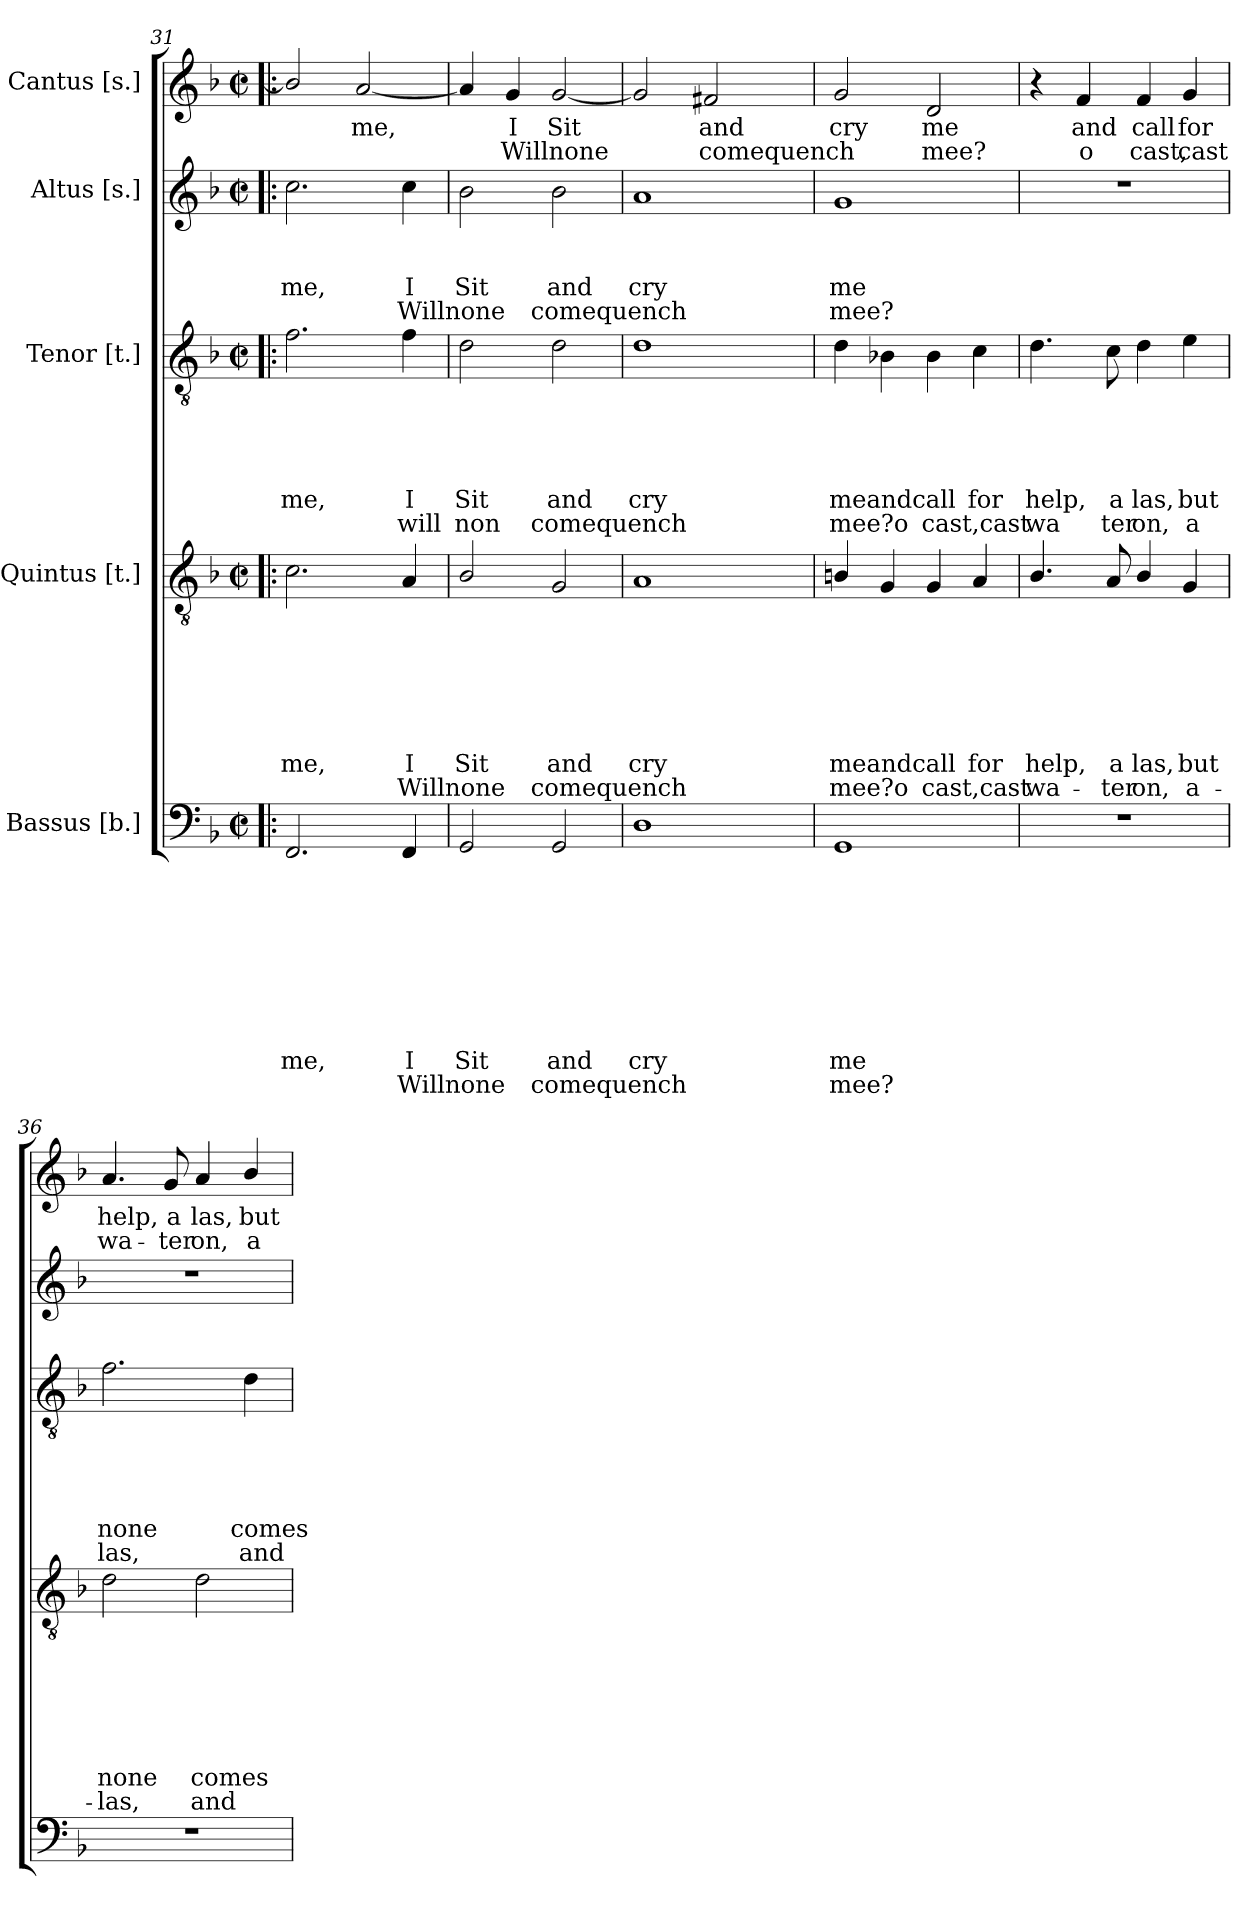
**kern	**text	**text	**text	**text	**text	**text	**text	**text	**text	**text	**kern	**text	**text	**text	**text	**text	**text	**text	**text	**kern	**text	**text	**text	**text	**text	**text	**kern	**text	**text	**text	**text	**kern	**text	**text
*part5	*part5	*part5	*part5	*part5	*part5	*part5	*part5	*part5	*part5	*part5	*part4	*part4	*part4	*part4	*part4	*part4	*part4	*part4	*part4	*part3	*part3	*part3	*part3	*part3	*part3	*part3	*part2	*part2	*part2	*part2	*part2	*part1	*part1	*part1
*staff5	*staff5	*staff5	*staff5	*staff5	*staff5	*staff5	*staff5	*staff5	*staff5	*staff5	*staff4	*staff4	*staff4	*staff4	*staff4	*staff4	*staff4	*staff4	*staff4	*staff3	*staff3	*staff3	*staff3	*staff3	*staff3	*staff3	*staff2	*staff2	*staff2	*staff2	*staff2	*staff1	*staff1	*staff1
*I"Bassus [b.]	*	*	*	*	*	*	*	*	*	*	*I"Quintus [t.]	*	*	*	*	*	*	*	*	*I"Tenor [t.]	*	*	*	*	*	*	*I"Altus [s.]	*	*	*	*	*I"Cantus [s.]	*	*
*clefF4	*	*	*	*	*	*	*	*	*	*	*clefGv2	*	*	*	*	*	*	*	*	*clefGv2	*	*	*	*	*	*	*clefG2	*	*	*	*	*clefG2	*	*
*k[b-]	*	*	*	*	*	*	*	*	*	*	*k[b-]	*	*	*	*	*	*	*	*	*k[b-]	*	*	*	*	*	*	*k[b-]	*	*	*	*	*k[b-]	*	*
*F:	*	*	*	*	*	*	*	*	*	*	*F:	*	*	*	*	*	*	*	*	*F:	*	*	*	*	*	*	*F:	*	*	*	*	*F:	*	*
*M2/2	*	*	*	*	*	*	*	*	*	*	*M2/2	*	*	*	*	*	*	*	*	*M2/2	*	*	*	*	*	*	*M2/2	*	*	*	*	*M2/2	*	*
*met(c|)	*	*	*	*	*	*	*	*	*	*	*met(c|)	*	*	*	*	*	*	*	*	*met(c|)	*	*	*	*	*	*	*met(c|)	*	*	*	*	*met(c|)	*	*
=31!|:	=31!|:	=31!|:	=31!|:	=31!|:	=31!|:	=31!|:	=31!|:	=31!|:	=31!|:	=31!|:	=31!|:	=31!|:	=31!|:	=31!|:	=31!|:	=31!|:	=31!|:	=31!|:	=31!|:	=31!|:	=31!|:	=31!|:	=31!|:	=31!|:	=31!|:	=31!|:	=31!|:	=31!|:	=31!|:	=31!|:	=31!|:	=31!|:	=31!|:	=31!|:
!	!	!	!	!	!	!	!	!	!LO:LY:b	!	!	!	!	!	!	!	!	!LO:LY:b	!	!	!	!	!	!	!LO:LY:b	!	!	!	!	!LO:LY:b	!	!	!	!
2.FF/	.	.	.	.	.	.	.	.	me,	.	2.c\	.	.	.	.	.	.	me,	.	2.f\	.	.	.	.	me,	.	2.cc\	.	.	me,	.	2b-/]	.	.
!	!	!	!	!	!	!	!	!	!	!	!	!	!	!	!	!	!	!	!	!	!	!	!	!	!	!	!	!	!	!	!	!	!LO:LY:b	!
.	.	.	.	.	.	.	.	.	.	.	.	.	.	.	.	.	.	.	.	.	.	.	.	.	.	.	.	.	.	.	.	[<2a/	me,	.
!	!	!	!	!	!	!	!	!	!LO:LY:b	!LO:LY:b	!	!	!	!	!	!	!	!LO:LY:b	!LO:LY:b	!	!	!	!	!	!LO:LY:b	!LO:LY:b	!	!	!	!LO:LY:b	!LO:LY:b	!	!	!
4FF/	.	.	.	.	.	.	.	.	I	Willnone	4A/	.	.	.	.	.	.	I	Willnone	4f\	.	.	.	.	I	will	4cc\	.	.	I	Willnone	.	.	.
=32	=32	=32	=32	=32	=32	=32	=32	=32	=32	=32	=32	=32	=32	=32	=32	=32	=32	=32	=32	=32	=32	=32	=32	=32	=32	=32	=32	=32	=32	=32	=32	=32	=32	=32
!	!	!	!	!	!	!	!	!	!LO:LY:b	!	!	!	!	!	!	!	!	!LO:LY:b	!	!	!	!	!	!	!LO:LY:b	!LO:LY:b	!	!	!	!LO:LY:b	!	!	!	!
2GG/	.	.	.	.	.	.	.	.	Sit	.	2B-/	.	.	.	.	.	.	Sit	.	2d\	.	.	.	.	Sit	non	2b-\	.	.	Sit	.	4a/]	.	.
!	!	!	!	!	!	!	!	!	!	!	!	!	!	!	!	!	!	!	!	!	!	!	!	!	!	!	!	!	!	!	!	!	!LO:LY:b	!LO:LY:b
.	.	.	.	.	.	.	.	.	.	.	.	.	.	.	.	.	.	.	.	.	.	.	.	.	.	.	.	.	.	.	.	4g/	I	Willnone
!	!	!	!	!	!	!	!	!	!LO:LY:b	!LO:LY:b	!	!	!	!	!	!	!	!LO:LY:b	!LO:LY:b	!	!	!	!	!	!LO:LY:b	!LO:LY:b	!	!	!	!LO:LY:b	!LO:LY:b	!	!LO:LY:b	!
2GG/	.	.	.	.	.	.	.	.	and	comequench	2G/	.	.	.	.	.	.	and	comequench	2d\	.	.	.	.	and	comequench	2b-\	.	.	and	comequench	[<2g/	Sit	.
=33	=33	=33	=33	=33	=33	=33	=33	=33	=33	=33	=33	=33	=33	=33	=33	=33	=33	=33	=33	=33	=33	=33	=33	=33	=33	=33	=33	=33	=33	=33	=33	=33	=33	=33
!	!	!	!	!	!	!	!	!	!LO:LY:b	!	!	!	!	!	!	!	!	!LO:LY:b	!	!	!	!	!	!	!LO:LY:b	!	!	!	!	!LO:LY:b	!	!	!	!
1D	.	.	.	.	.	.	.	.	cry	.	1A	.	.	.	.	.	.	cry	.	1d	.	.	.	.	cry	.	1a	.	.	cry	.	2g/]	.	.
!	!	!	!	!	!	!	!	!	!	!	!	!	!	!	!	!	!	!	!	!	!	!	!	!	!	!	!	!	!	!	!	!	!LO:LY:b	!LO:LY:b
.	.	.	.	.	.	.	.	.	.	.	.	.	.	.	.	.	.	.	.	.	.	.	.	.	.	.	.	.	.	.	.	2f#X/	and	comequench
=34	=34	=34	=34	=34	=34	=34	=34	=34	=34	=34	=34	=34	=34	=34	=34	=34	=34	=34	=34	=34	=34	=34	=34	=34	=34	=34	=34	=34	=34	=34	=34	=34	=34	=34
!	!	!	!	!	!	!	!	!	!LO:LY:b	!LO:LY:b	!	!	!	!	!	!	!	!LO:LY:b	!LO:LY:b	!	!	!	!	!	!LO:LY:b	!LO:LY:b	!	!	!	!LO:LY:b	!LO:LY:b	!	!LO:LY:b	!
1GG	.	.	.	.	.	.	.	.	me	mee?	4Bn/	.	.	.	.	.	.	meandcall	mee?o	4d\	.	.	.	.	meandcall	mee?o	1g	.	.	me	mee?	2g/	cry	.
.	.	.	.	.	.	.	.	.	.	.	4G/	.	.	.	.	.	.	.	.	4B-X\	.	.	.	.	.	.	.	.	.	.	.	.	.	.
!	!	!	!	!	!	!	!	!	!	!	!	!	!	!	!	!	!	!	!LO:LY:b	!	!	!	!	!	!	!LO:LY:b	!	!	!	!	!	!	!LO:LY:b	!LO:LY:b
.	.	.	.	.	.	.	.	.	.	.	4G/	.	.	.	.	.	.	.	cast,cast	4B-\	.	.	.	.	.	cast,cast	.	.	.	.	.	2d/	me	mee?
!	!	!	!	!	!	!	!	!	!	!	!	!	!	!	!	!	!	!LO:LY:b	!	!	!	!	!	!	!LO:LY:b	!	!	!	!	!	!	!	!	!
.	.	.	.	.	.	.	.	.	.	.	4A/	.	.	.	.	.	.	for	.	4c\	.	.	.	.	for	.	.	.	.	.	.	.	.	.
!!LO:LB:g=z
=35	=35	=35	=35	=35	=35	=35	=35	=35	=35	=35	=35	=35	=35	=35	=35	=35	=35	=35	=35	=35	=35	=35	=35	=35	=35	=35	=35	=35	=35	=35	=35	=35	=35	=35
!	!	!	!	!	!	!	!	!	!	!	!	!	!	!	!	!	!	!LO:LY:b	!LO:LY:b	!	!	!	!	!	!LO:LY:b	!LO:LY:b	!	!	!	!	!	!	!	!
1r	.	.	.	.	.	.	.	.	.	.	4.B-i/	.	.	.	.	.	.	help,	wa-	4.d\	.	.	.	.	help,	wa	1r	.	.	.	.	4r	.	.
!	!	!	!	!	!	!	!	!	!	!	!	!	!	!	!	!	!	!	!	!	!	!	!	!	!	!	!	!	!	!	!	!	!LO:LY:b	!LO:LY:b
.	.	.	.	.	.	.	.	.	.	.	.	.	.	.	.	.	.	.	.	.	.	.	.	.	.	.	.	.	.	.	.	4f/	and	o
!	!	!	!	!	!	!	!	!	!	!	!	!	!	!	!	!	!	!LO:LY:b	!LO:LY:b	!	!	!	!	!	!LO:LY:b	!LO:LY:b	!	!	!	!	!	!	!	!
.	.	.	.	.	.	.	.	.	.	.	8A/	.	.	.	.	.	.	a	-ter	8c\	.	.	.	.	a	ter	.	.	.	.	.	.	.	.
!	!	!	!	!	!	!	!	!	!	!	!	!	!	!	!	!	!	!LO:LY:b	!LO:LY:b	!	!	!	!	!	!LO:LY:b	!LO:LY:b	!	!	!	!	!	!	!LO:LY:b	!LO:LY:b
.	.	.	.	.	.	.	.	.	.	.	4B-/	.	.	.	.	.	.	las,	on,	4d\	.	.	.	.	las,	on,	.	.	.	.	.	4f/	call	cast,
!	!	!	!	!	!	!	!	!	!	!	!	!	!	!	!	!	!	!LO:LY:b	!LO:LY:b	!	!	!	!	!	!LO:LY:b	!LO:LY:b	!	!	!	!	!	!	!LO:LY:b	!LO:LY:b
.	.	.	.	.	.	.	.	.	.	.	4G/	.	.	.	.	.	.	but	a-	4e\	.	.	.	.	but	a	.	.	.	.	.	4g/	for	cast
=36	=36	=36	=36	=36	=36	=36	=36	=36	=36	=36	=36	=36	=36	=36	=36	=36	=36	=36	=36	=36	=36	=36	=36	=36	=36	=36	=36	=36	=36	=36	=36	=36	=36	=36
!	!	!	!	!	!	!	!	!	!	!	!	!	!	!	!	!	!	!LO:LY:b	!LO:LY:b	!	!	!	!	!	!LO:LY:b	!LO:LY:b	!	!	!	!	!	!	!LO:LY:b	!LO:LY:b
1r	.	.	.	.	.	.	.	.	.	.	2d\	.	.	.	.	.	.	none	-las,	2.f\	.	.	.	.	none	las,	1r	.	.	.	.	4.a/	help,	wa-
!	!	!	!	!	!	!	!	!	!	!	!	!	!	!	!	!	!	!	!	!	!	!	!	!	!	!	!	!	!	!	!	!	!LO:LY:b	!LO:LY:b
.	.	.	.	.	.	.	.	.	.	.	.	.	.	.	.	.	.	.	.	.	.	.	.	.	.	.	.	.	.	.	.	8g/	a	-ter
!	!	!	!	!	!	!	!	!	!	!	!	!	!	!	!	!	!	!LO:LY:b	!LO:LY:b	!	!	!	!	!	!	!	!	!	!	!	!	!	!LO:LY:b	!LO:LY:b
.	.	.	.	.	.	.	.	.	.	.	2d\	.	.	.	.	.	.	comes	and	.	.	.	.	.	.	.	.	.	.	.	.	4a/	las,	on,
!	!	!	!	!	!	!	!	!	!	!	!	!	!	!	!	!	!	!	!	!	!	!	!	!	!LO:LY:b	!LO:LY:b	!	!	!	!	!	!	!LO:LY:b	!LO:LY:b
.	.	.	.	.	.	.	.	.	.	.	.	.	.	.	.	.	.	.	.	4d\	.	.	.	.	comes	and	.	.	.	.	.	4b-/	but	a-
=	=	=	=	=	=	=	=	=	=	=	=	=	=	=	=	=	=	=	=	=	=	=	=	=	=	=	=	=	=	=	=	=	=	=
*-	*-	*-	*-	*-	*-	*-	*-	*-	*-	*-	*-	*-	*-	*-	*-	*-	*-	*-	*-	*-	*-	*-	*-	*-	*-	*-	*-	*-	*-	*-	*-	*-	*-	*-
